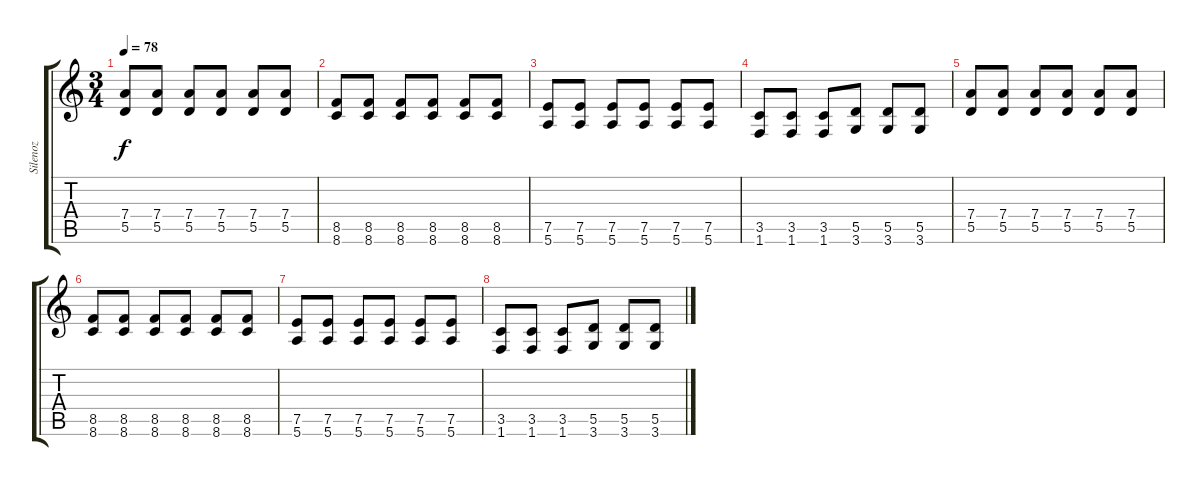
\track ("Silenoz" "Silenoz") {instrument overdrivenguitar}
\staff {score tabs}
\tuning (E4 B3 G3 D3 A2 E2) {hide}
\ts (3 4)
\tempo 78
\clef g2
\ks c
(7.4 5.5).8{dy f volume 3} (7.4 5.5).8 (7.4 5.5).8 (7.4 5.5).8 (7.4 5.5).8 (7.4 5.5).8 |
(8.5 8.6).8 (8.5 8.6).8 (8.5 8.6).8 (8.5 8.6).8 (8.5 8.6).8 (8.5 8.6).8 |
(7.5 5.6).8 (7.5 5.6).8 (7.5 5.6).8 (7.5 5.6).8 (7.5 5.6).8 (7.5 5.6).8 |
(3.5 1.6).8 (3.5 1.6).8 (3.5 1.6).8 (5.5 3.6).8 (5.5 3.6).8 (5.5 3.6).8 |
(7.4 5.5).8{volume 0} (7.4 5.5).8 (7.4 5.5).8 (7.4 5.5).8 (7.4 5.5).8 (7.4 5.5).8 |
(8.5 8.6).8 (8.5 8.6).8 (8.5 8.6).8 (8.5 8.6).8 (8.5 8.6).8 (8.5 8.6).8 |
(7.5 5.6).8 (7.5 5.6).8 (7.5 5.6).8 (7.5 5.6).8 (7.5 5.6).8 (7.5 5.6).8 |
(3.5 1.6).8 (3.5 1.6).8 (3.5 1.6).8 (5.5 3.6).8 (5.5 3.6).8 (5.5 3.6).8
